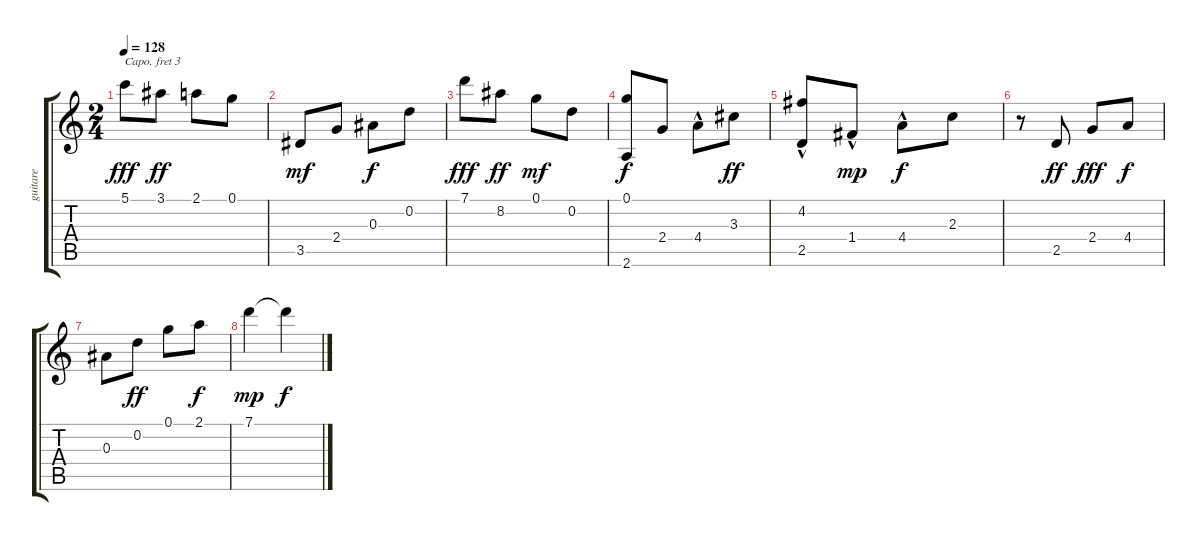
\track ("guitare" "guitare") {instrument acousticguitarnylon}
\staff {score tabs}
\capo 3
\tuning (E4 B3 G3 D3 A2 E2) {hide}
\ts (2 4)
\tempo 128
\clef g2
\ks c
5.1.8{dy fff} 3.1.8{dy ff} 2.1.8 0.1.8 |
3.5.8{dy mf} 2.4.8 0.3.8{dy f} 0.2.8 |
7.1.8{dy fff} 8.2.8{dy ff} 0.1.8{dy mf} 0.2.8 |
(0.1 2.6).8{dy f} 2.4.8 4.4{hac}.8 3.3.8{dy ff} |
(4.2{hac} 2.5{hac}).8 1.4{hac}.8{dy mp} 4.4{hac}.8{dy f} 2.3.8 |
r.8 2.5.8{dy ff} 2.4.8{dy fff} 4.4.8{dy f} |
0.3.8 0.2.8{dy ff} 0.1.8 2.1.8{dy f} |
7.1.4{dy mp} 7.1{t}.4{dy f}
